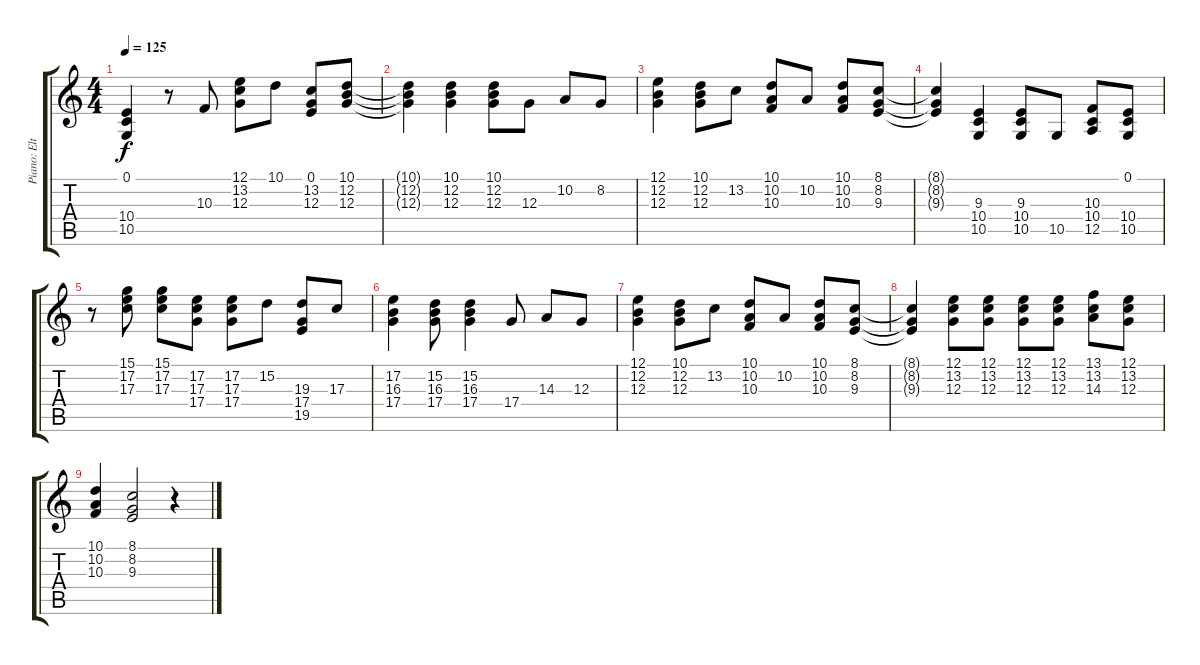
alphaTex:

\track ("Piano: Elton Right" "Piano: Elt") {instrument acousticgrandpiano}
\staff {score tabs}
\tuning (E4 B3 G3 D3 A2 E2) {hide}
\ts (4 4)
\tempo 125
\clef g2
\ks c
(0.1{t} 10.4{t} 10.5{t}).4{dy f} r.8 10.3.8 (12.1 13.2 12.3).8 10.1.8 (0.1 13.2 12.3).8 (10.1 12.2 12.3).8 |
(10.1{t} 12.2{t} 12.3{t}).4 (10.1 12.2 12.3).4 (10.1 12.2 12.3).8 12.3.8 10.2.8 8.2.8 |
(12.1 12.2 12.3).4 (10.1 12.2 12.3).8 13.2.8 (10.1 10.2 10.3).8 10.2.8 (10.1 10.2 10.3).8 (8.1 8.2 9.3).8 |
(8.1{t} 8.2{t} 9.3{t}).4 (9.3 10.4 10.5).4 (9.3 10.4 10.5).8 10.5.8 (10.3 10.4 12.5).8 (0.1 10.4 10.5).8 |
r.8 (15.1 17.2 17.3).8 (15.1 17.2 17.3).8 (17.2 17.3 17.4).8 (17.2 17.3 17.4).8 15.2.8 (19.3 17.4 19.5).8 17.3.8 |
(17.2 16.3 17.4).4 (15.2 16.3 17.4).8 (15.2 16.3 17.4).4 17.4.8 14.3.8 12.3.8 |
(12.1 12.2 12.3).4 (10.1 12.2 12.3).8 13.2.8 (10.1 10.2 10.3).8 10.2.8 (10.1 10.2 10.3).8 (8.1 8.2 9.3).8 |
(8.1{t} 8.2{t} 9.3{t}).4 (12.1 13.2 12.3).8 (12.1 13.2 12.3).8 (12.1 13.2 12.3).8 (12.1 13.2 12.3).8 (13.1 13.2 14.3).8 (12.1 13.2 12.3).8 |
(10.1 10.2 10.3).4 (8.1 8.2 9.3).2 r.4
